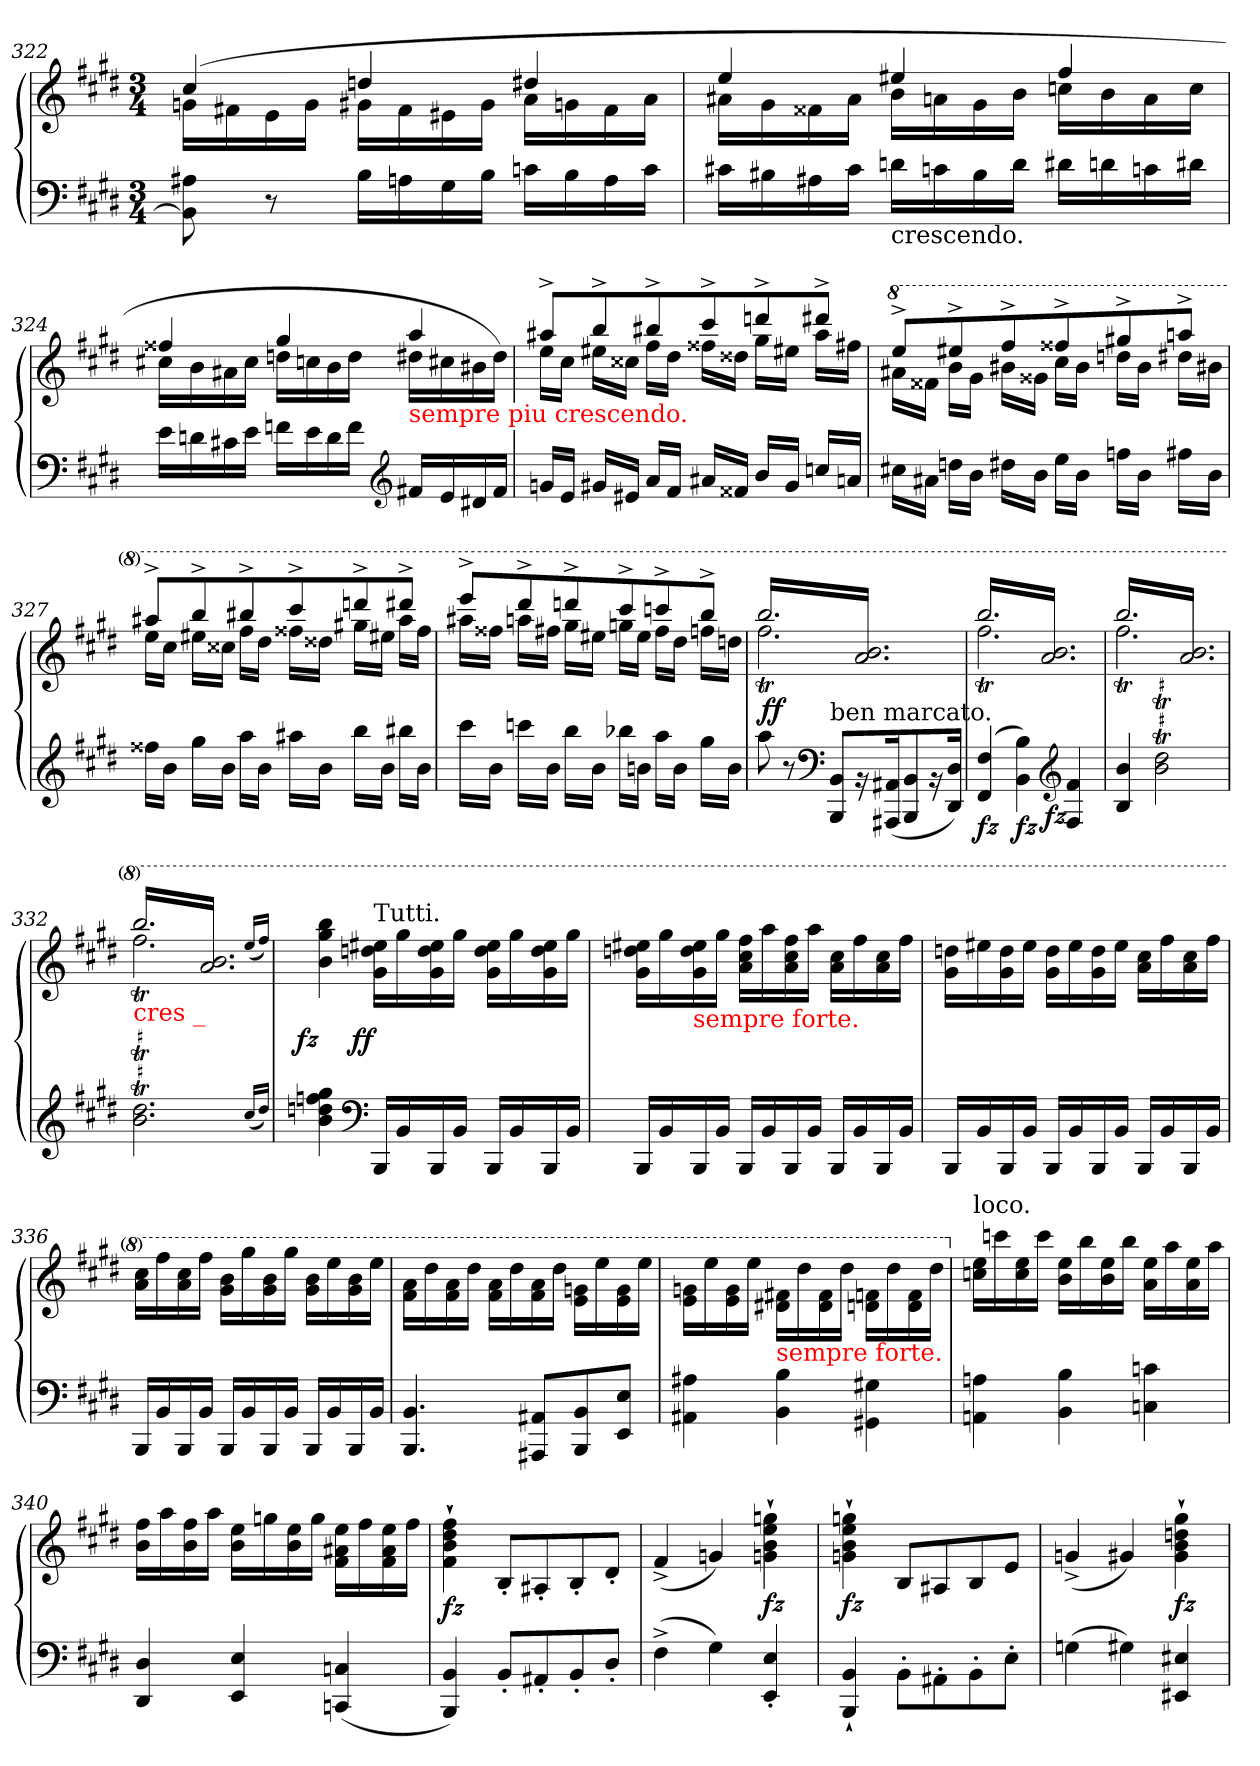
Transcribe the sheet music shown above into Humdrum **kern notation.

**kern	**kern	**dynam
*part1	*part1	*part1
*staff2	*staff1	*staff1/2
*clefF4	*clefG2	*
*k[f#c#g#d#]	*k[f#c#g#d#]	*
*M3/4	*M3/4	*
=322	=322	=322
*	*^	*
8A#X 8BB]	(>4cc#	16gnLL	.
.	.	16f#X	.
8r	.	16e	.
.	.	16gJJ	.
16BLL	4ddn	16g#XLL	.
16An	.	16f#	.
16G#	.	16e#X	.
16BJJ	.	16g#JJ	.
16cnLL	4dd#X	16aLL	.
16B	.	16gn	.
16A	.	16f#	.
16cJJ	.	16aJJ	.
=323	=323	=323	=323
16c#XLL	4ee	16a#XLL	.
16B#X	.	16g#	.
16A#X	.	16f##X	.
16c#JJ	.	16a#JJ	.
!LO:TX:b:t=crescendo.	!	!	!
16dnLL	4ee#X	16bLL	.
16cn	.	16an	.
16B#	.	16g#	.
16dJJ	.	16bJJ	.
16d#XLL	4ff#	16ccnLL	.
16dn	.	16b	.
16cn	.	16a	.
16d#XJJ	.	16ccJJ	.
=324	=324	=324	=324
16eLL	4ff##X	16cc#XLL	.
16dn	.	16b	.
16c#X	.	16a#X	.
16eJJ	.	16cc#JJ	.
16fnLL	4gg#	16ddnLL	.
16e	.	16ccn	.
16d	.	16b	.
16fJJ	.	16ddJJ	.
*clefG2	*	*	*
!	!LO:TX:b:color=red:t=sempre piu crescendo.	!	!
16f#XLL	4aa	16dd#XLL	.
16e	.	16cc#X	.
16d#X	.	16b#X	.
16f#JJ	.	16dd#JJ)	.
=325	=325	=325	=325
16gnLL	8aa#X^>L	16eeLL	.
16eJJ	.	16cc#JJ	.
16g#XLL	8bb^>	16ee#XLL	.
16e#XJJ	.	16cc##XJJ	.
16aLL	8bb#X^>	16ff#LL	.
16f#JJ	.	16dd#JJ	.
16a#XLL	8ccc#j^>	16ff##XLL	.
16f##XJJ	.	16dd##XJJ	.
16bLL	8dddn^>	16gg#LL	.
16g#JJ	.	16ee#XJJ	.
16ccn/LL	8ddd#X^>J	16aa#LL	.
16anJJ	.	16ff#XJJ	.
=326	=326	=326	=326
*	*8va	*	*
16cc#XLL	8eee^>L	16aa#XLL	.
16a#XJJ	.	16ff##XJJ	.
16ddnLL	8eee#X^>	16bbLL	.
16bJJ	.	16gg#JJ	.
16dd#XLL	8fff#j^>	16bb#XLL	.
16bJJ	.	16gg##XJJ	.
16eeLL	8fff##X^>	16ccc#LL	.
16bJJ	.	16bb#JJ	.
16ffnLL	8ggg#X^>	16dddnLL	.
16bJJ	.	16bb#JJ	.
16ff#XLL	8aaanj^>J	16ddd#XLL	.
16bJJ	.	16bb#XJJ	.
=327	=327	=327	=327
16ff##XLL	8aaa#X^>L	16eeeLL	.
16bJJ	.	16ccc#JJ	.
16gg#LL	8bbb^>	16eee#XLL	.
16bJJ	.	16ccc##XJJ	.
16aaLL	8bbb#X^>	16fff#LL	.
16bJJ	.	16ddd#JJ	.
16aa#XLL	8cccc#j^>	16fff##XLL	.
16bJJ	.	16ddd##XJJ	.
16bbLL	8ddddn^>	16ggg#XLL	.
16bJJ	.	16eee#XJJ	.
16bb#XLL	8dddd#X^>J	16aaa#LL	.
16bJJ	.	16fff##JJ	.
=328	=328	=328	=328
16ccc#LL	8eeee^L	16aaa#XLL	.
16bJJ	.	16fff##XJJ	.
16cccnLL	8dddd#^	16aaanLL	.
16bJJ	.	16fff#XJJ	.
16bbLL	8ddddn^	16ggg#LL	.
16bJJ	.	16eee#XJJ	.
16bb-XLL	8cccc#^	16gggnLL	.
16bnjJJ	.	16eee#JJ	.
16aaLL	8ccccn^	16fff#LL	.
16bJJ	.	16ddd#jJJ	.
16gg#LL	8bbb^J	16fffnLL	.
16bJJ	.	16dddnJJ	.
=329	=329	=329	=329
*	*	*^	*
!	!LO:TX:a:color=red:t=P	!	!	!
*	*tremolo	*	*	*
8aa	16bbbLL	2.fff#T<	8ryy	.
.	16bb 16aa	.	.	.
!	!	!	!	!LO:DY:rj
8r	16bbb	.	2ryy	ff
.	16bb 16aa	.	.	.
*clefF4	*	*	*	*
!LO:TX:a:t=ben marcato.	!	!	!	!
8BB 8BBBL	16bbb	.	.	.
.	16bb 16aa	.	.	.
16rBB	16bbb	.	.	.
(<16AA#X 16AAA#Xk	16bb 16aa	.	.	.
8BB 8BBB	16bbb	.	.	.
.	16bb 16aa	.	.	.
16rBB	16bbb	.	8ryy	.
16D# 16DD#Jk)	16bb 16aaJJ	.	.	.
=330	=330	=330	=330	=330
!	!	!	!	!LO:DY:b=2
*	*	*v	*v	*
(>4F# 4FF#	16bbbLL	2.fff#T<	fz
.	16bb 16aa	.	.
.	16bbb	.	.
.	16bb 16aa	.	.
!	!	!	!LO:DY:b=2
4B 4BB)	16bbb	.	fz
.	16bb 16aa	.	.
.	16bbb	.	.
.	16bb 16aa	.	.
*clefG2	*	*	*
!	!	!	!LO:DY:b=2:rj
4f# 4F#	16bbb	.	fz
.	16bb 16aa	.	.
.	16bbb	.	.
.	16bb 16aaJJ	.	.
=331	=331	=331	=331
4b 4B	16bbbLL	2.fff#T<	.
.	16bb 16aa	.	.
.	16bbb	.	.
.	16bb 16aa	.	.
2dd#T< 2bT<	16bbb	.	.
.	16bb 16aa	.	.
.	16bbb	.	.
.	16bb 16aa	.	.
.	16bbb	.	.
.	16bb 16aa	.	.
.	16bbb	.	.
.	16bb 16aaJJ	.	.
=332	=332	=332	=332
!	!LO:TX:b:color=red:t=cres _	!	!
2.dd#T< 2.bT<	16bbbLL	2.fff#T<	.
.	16bb 16aa	.	.
.	16bbb	.	.
.	16bb 16aa	.	.
.	16bbb	.	.
.	16bb 16aa	.	.
.	16bbb	.	.
.	16bb 16aa	.	.
.	16bbb	.	.
.	16bb 16aa	.	.
.	16bbb	.	.
.	16bb 16aaJJ	.	.
*	*Xtremolo	*	*
*	*v	*v	*
(<16qqcc#TTTLL	(<16qqeeeLL	.
16qqdd#JJ)	16qqfff#JJ)	.
=333	=333	=333
!	!	!LO:DY:rj
4gg# 4ffn 4ddn 4b	4bbb 4ggg# 4bb	fz
.	.	.
.	.	.
.	.	.
*clefF4	*	*
!	!LO:TX:a:t=Tutti.	!
!	!	!LO:DY:rj
16BBB!LL	16eee#X!\ 16dddn!\ 16gg#!\LL	ff
16BB!	16ggg#!\	.
16BBB!	16eee#!\ 16ddd!\ 16gg#!\	.
16BB!JJ	16ggg#!\JJ	.
16BBB!LL	16eee#!\ 16ddd!\ 16gg#!\LL	.
16BB!	16ggg#!\	.
16BBB!	16eee#!\ 16ddd!\ 16gg#!\	.
16BB!JJ	16ggg#!\JJ	.
=334	=334	=334
16BBB!LL	16eee#X!\ 16dddn!\ 16gg#!\LL	.
16BB!	16ggg#!\	.
!	!LO:TX:b:color=red:t=sempre forte.	!
16BBB!	16eee#!\ 16ddd!\ 16gg#!\	.
16BB!JJ	16ggg#!\JJ	.
16BBB!LL	16fff#!\ 16ccc#!\ 16aa!\LL	.
16BB!	16aaa!\	.
16BBB!	16fff#!\ 16ccc#!\ 16aa!\	.
16BB!JJ	16aaa!\JJ	.
16BBB!LL	16ccc#!\ 16aa!\LL	.
16BB!	16fff#!\	.
16BBB!	16ccc#!\ 16aa!\	.
16BB!JJ	16fff#!\JJ	.
=335	=335	=335
16BBB!LL	16dddn!\ 16gg#!\LL	.
16BB!	16eee#X!\	.
16BBB!	16ddd!\ 16gg#!\	.
16BB!JJ	16eee#!\JJ	.
16BBB!LL	16ddd!\ 16gg#!\LL	.
16BB!	16eee#!\	.
16BBB!	16ddd!\ 16gg#!\	.
16BB!JJ	16eee#!\JJ	.
16BBB!LL	16ccc#!\ 16aa!\LL	.
16BB!	16fff#!\	.
16BBB!	16ccc#!\ 16aa!\	.
16BB!JJ	16fff#!\JJ	.
=336	=336	=336
16BBB!LL	16ccc#!\ 16aa!\LL	.
16BB!	16fff#!\	.
16BBB!	16ccc#!\ 16aa!\	.
16BB!JJ	16fff#!\JJ	.
16BBB!LL	16bb!\ 16gg#!\LL	.
16BB!	16ggg#!\	.
16BBB!	16bb!\ 16gg#!\	.
16BB!JJ	16ggg#!\JJ	.
16BBB!LL	16bb!\ 16gg#!\LL	.
16BB!	16eee!\	.
16BBB!	16bb!\ 16gg#!\	.
16BB!JJ	16eee!\JJ	.
=337	=337	=337
4.BB! 4.BBB!	16aa!\ 16ff#!\LL	.
.	16ddd#!\	.
.	16aa!\ 16ff#!\	.
.	16ddd#!\JJ	.
.	16aa!\ 16ff#!\LL	.
.	16ddd#!\	.
8AA#X! 8AAA#X!L	16aa!\ 16ff#!\	.
.	16ddd#!\JJ	.
8BB! 8BBB!	16ggn!\ 16ee!\LL	.
.	16eee!\	.
8E! 8EE!J	16gg!\ 16ee!\	.
.	16eee!\JJ	.
=338	=338	=338
4A#X! 4AA#X!	16ggn!\ 16ee!\LL	.
.	16eee!\	.
.	16gg!\ 16ee!\	.
.	16eee!\JJ	.
!	!LO:TX:b:color=red:t=sempre forte.	!
4B! 4BB!	16ff#X!\ 16dd#X!\LL	.
.	16ddd#!	.
.	16ff#! 16dd#!	.
.	16ddd#!JJ	.
4G#X!\ 4GG#X!\	16ffn!\ 16ddn!\LL	.
.	16ddd#!	.
.	16ff! 16dd!	.
.	16ddd#!JJ	.
=339	=339	=339
*	*X8va	*
!	!LO:TX:a:t=loco.	!
4An! 4AAn!	16ee!\ 16ccn!\LL	.
.	16cccnj!\	.
.	16ee!\ 16cc!\	.
.	16ccc!\JJ	.
4B! 4BB!	16ee!\ 16b!\LL	.
.	16bb!\	.
.	16ee!\ 16b!\	.
.	16bb!\JJ	.
4cn! 4Cn!	16ee!\ 16a!\LL	.
.	16aa!\	.
.	16ee!\ 16a!\	.
.	16aa!\JJ	.
=340	=340	=340
4D#! 4DD#!	16ff#!\ 16b!\LL	.
.	16aa!\	.
.	16ff#!\ 16b!\	.
.	16aa!\JJ	.
4E! 4EE!	16ee!\ 16b!\LL	.
.	16ggn!\	.
.	16ee!\ 16b!\	.
.	16gg!\JJ	.
(<4Cn! 4CCn!	16ee!\ 16a#X!\ 16f#!\LL	.
.	16ff#!\	.
.	16ee!\ 16a#!\ 16f#!\	.
.	16ff#!\JJ	.
=341	=341	=341
4BB! 4BBB!)	4ff#!` 4dd#!` 4b!` 4f#!`	fz
8BB'<!L	8B'<!L	.
8AA#X'<!	8A#X'<!	.
8BB'<!	8B'<!	.
8D#'<!J	8d#'<!J	.
=342	=342	=342
(>4F#^>!	(<4f#^<!	.
4G#!)	4gn!)	.
4E!'> 4EE!'>	4ggn!`> 4ee!`> 4b!`> 4gn!`>	fz
=343	=343	=343
4BB!`< 4BBB!`<	4ggn!`> 4ee!`> 4b!`> 4gn!`>	fz
8BB'>!\L	8B!L	.
8AA#X'>!\	8A#X!	.
8BB'>!\	8B!	.
8E'>!\J	8e!J	.
=344	=344	=344
(>4Gn!	(<4gn^>!	.
4G#X!)	4g#X!)	.
4E#X! 4EE#X!	4gg#!`> 4ddn!`> 4b!`> 4g#!`>	fz
=	=	=
*-	*-	*-
